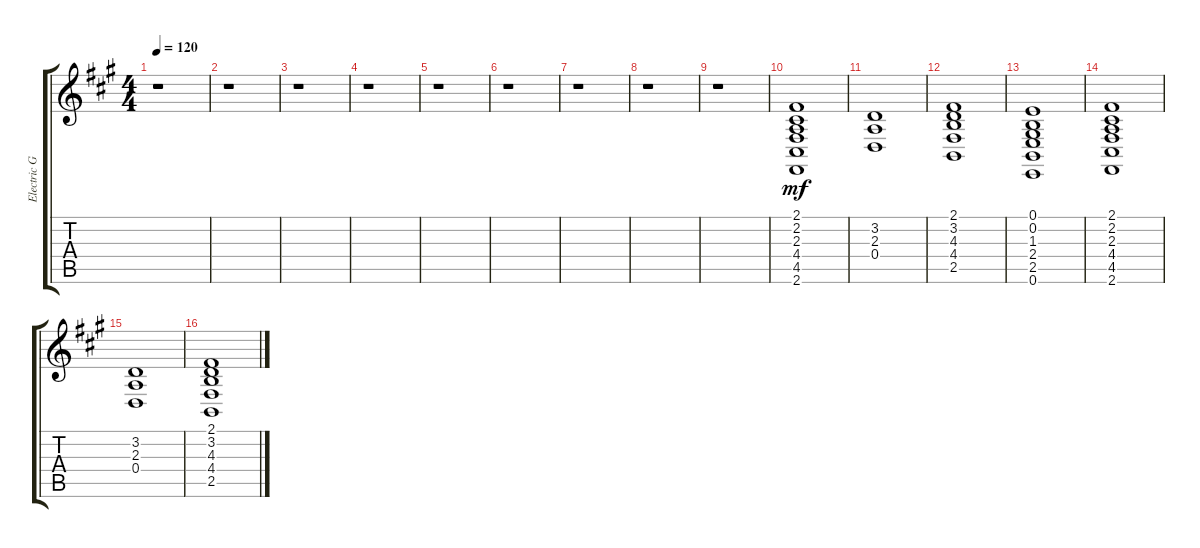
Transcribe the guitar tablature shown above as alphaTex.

\track ("Electric Guitar - 2" "Electric G") {instrument synthbrass1}
\staff {score tabs}
\tuning (E4 B3 G3 D3 A2 E2) {hide}
\ts (4 4)
\tempo 120
\clef g2
\ks f#minor
r.1{dy mf} |
r.1 |
r.1 |
r.1 |
r.1 |
r.1 |
r.1 |
r.1 |
r.1 |
(2.1 2.2 2.3 4.4 4.5 2.6).1 |
(3.2 2.3 0.4).1 |
(2.1 3.2 4.3 4.4 2.5).1 |
(0.1 0.2 1.3 2.4 2.5 0.6).1 |
(2.1 2.2 2.3 4.4 4.5 2.6).1 |
(3.2 2.3 0.4).1 |
(2.1 3.2 4.3 4.4 2.5).1
